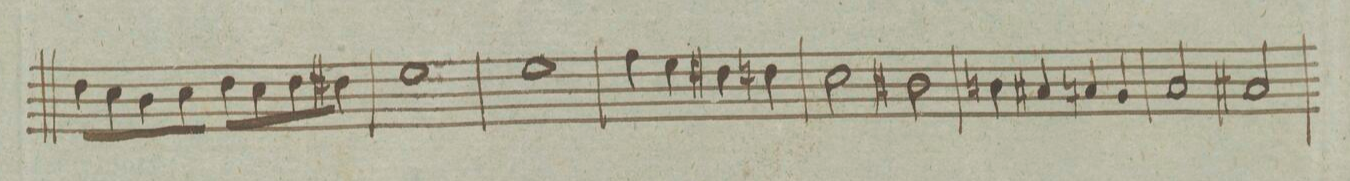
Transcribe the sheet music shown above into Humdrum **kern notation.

**kern	**dynam
*I"Fagotto Secundo.	*
*clefF4	*
*k[]	*
*met(c|)	*
*M2/2	*
8F\L	.
8E\	.
8D\	.
8E\J	.
8F\L	.
8E\	.
8F\	.
8F#X\J	.
=231	=231
1G\	.
=232	=232
1G\	.
=233	=233
4A\	.
4G\	.
4F#X\	.
4Fn\	.
=234	=234
2E\	.
2D#X\	.
=235	=235
4Dn\	.
4C#X/	.
4Cn/	.
4BB/	.
=236	=236
2C/	.
2C#X/	.
=237	=237
*-	*-
